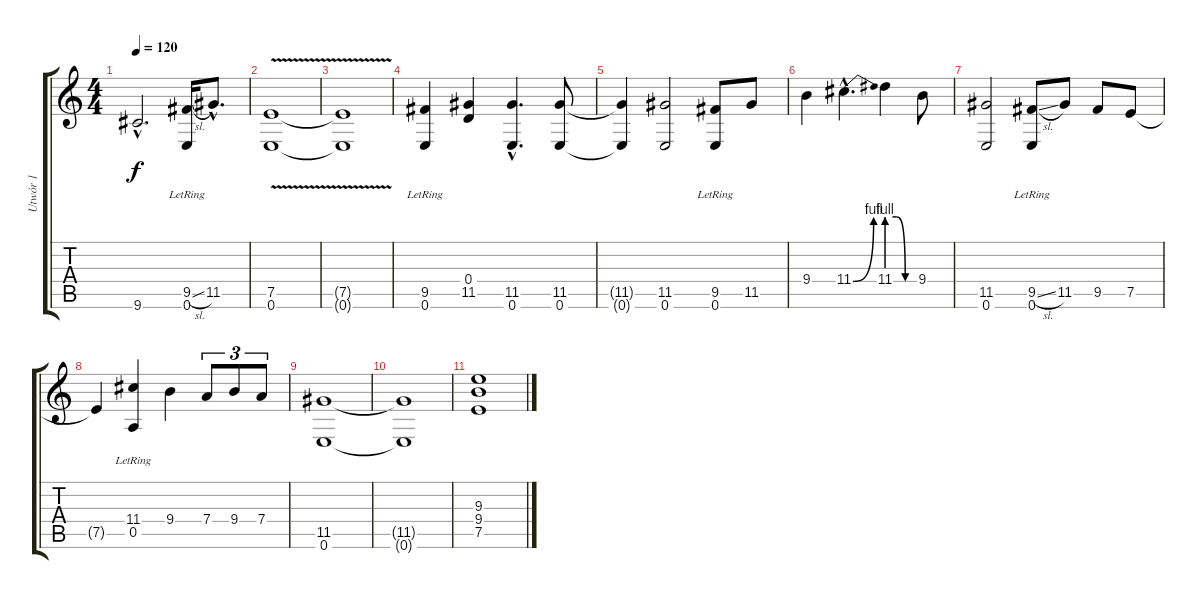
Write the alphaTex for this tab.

\track ("Utwór 1" "Utwór 1") {instrument electricguitarjazz}
\staff {score tabs}
\tuning (E4 B3 G3 D3 A2 E2) {hide}
\ts (4 4)
\tempo 120
\clef g2
\ks c
9.6{hac}.2{d dy f} (9.5{sl} 0.6{lr}).16 11.5{hac}.8{d} |
(7.5{v} 0.6).1 |
(7.5{t} 0.6{t}).1 |
(9.5 0.6{lr}).4 (0.4 11.5).4 (11.5{hac} 0.6{hac}).4{d} (11.5 0.6).8 |
(11.5{t} 0.6{t}).4 (11.5 0.6).2 (9.5 0.6{lr}).8 11.5.8 |
9.4.4 11.4{be (bend 0 0 60 4) hac}.4{d} 11.4{be (custom 0 4 20 4 40 0 60 0)}.4 9.4.8 |
(11.5 0.6).2 (9.5{sl} 0.6{lr}).8 11.5.8 9.5.8 7.5.8 |
7.5{t}.4 (11.4 0.5{lr}).4 9.4.4 7.4.8{tu (3 2)} 9.4.8{tu (3 2)} 7.4.8{tu (3 2)} |
(11.5 0.6).1 |
(11.5{t} 0.6{t}).1 |
(9.3 9.4 7.5).1
